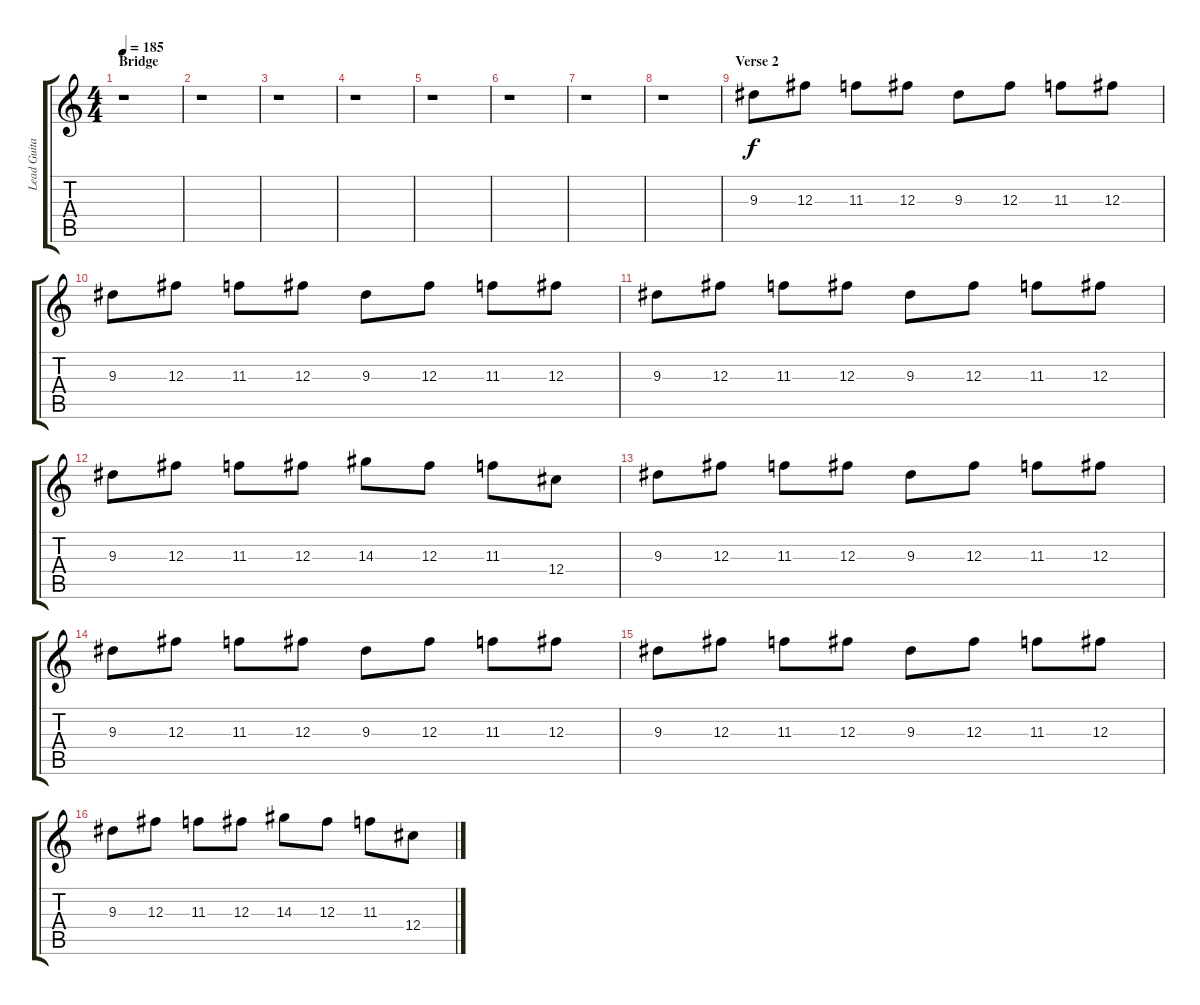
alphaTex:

\track ("Lead Guitar 2 - Henjo Richter" "Lead Guita") {instrument overdrivenguitar}
\staff {score tabs}
\tuning (Eb4 Bb3 Gb3 Db3 Ab2 Eb2) {hide}
\ts (4 4)
\section ("" "Bridge")
\tempo 185
\clef g2
\ks c
r.1{dy f} |
r.1 |
r.1 |
r.1 |
r.1 |
r.1 |
r.1 |
r.1 |
\section ("" "Verse 2")
9.3.8{volume 14} 12.3.8 11.3.8 12.3.8 9.3.8 12.3.8 11.3.8 12.3.8 |
9.3.8 12.3.8 11.3.8 12.3.8 9.3.8 12.3.8 11.3.8 12.3.8 |
9.3.8 12.3.8 11.3.8 12.3.8 9.3.8 12.3.8 11.3.8 12.3.8 |
9.3.8 12.3.8 11.3.8 12.3.8 14.3.8 12.3.8 11.3.8 12.4.8 |
9.3.8 12.3.8 11.3.8 12.3.8 9.3.8 12.3.8 11.3.8 12.3.8 |
9.3.8 12.3.8 11.3.8 12.3.8 9.3.8 12.3.8 11.3.8 12.3.8 |
9.3.8 12.3.8 11.3.8 12.3.8 9.3.8 12.3.8 11.3.8 12.3.8 |
9.3.8 12.3.8 11.3.8 12.3.8 14.3.8 12.3.8 11.3.8 12.4.8
